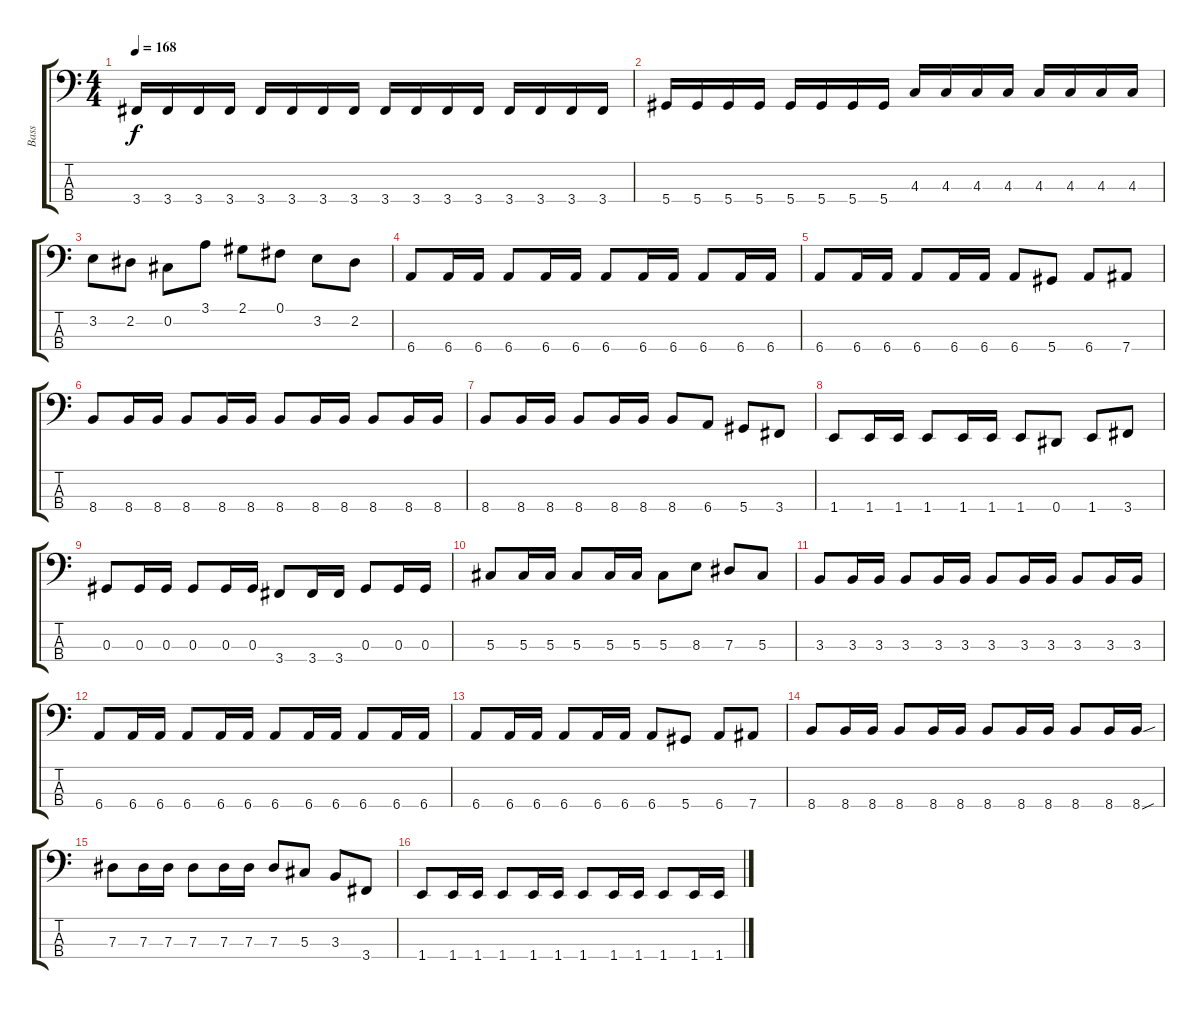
\track ("Bass" "Bass") {instrument electricbassfinger}
\staff {score tabs}
\tuning (Gb2 Db2 Ab1 Eb1) {hide}
\ts (4 4)
\tempo 168
\clef f4
\ks c
3.4.16{dy f} 3.4.16 3.4.16 3.4.16 3.4.16 3.4.16 3.4.16 3.4.16 3.4.16 3.4.16 3.4.16 3.4.16 3.4.16 3.4.16 3.4.16 3.4.16 |
5.4.16 5.4.16 5.4.16 5.4.16 5.4.16 5.4.16 5.4.16 5.4.16 4.3.16 4.3.16 4.3.16 4.3.16 4.3.16 4.3.16 4.3.16 4.3.16 |
3.2.8 2.2.8 0.2.8 3.1.8 2.1.8 0.1.8 3.2.8 2.2.8 |
6.4.8 6.4.16 6.4.16 6.4.8 6.4.16 6.4.16 6.4.8 6.4.16 6.4.16 6.4.8 6.4.16 6.4.16 |
6.4.8 6.4.16 6.4.16 6.4.8 6.4.16 6.4.16 6.4.8 5.4.8 6.4.8 7.4.8 |
8.4.8 8.4.16 8.4.16 8.4.8 8.4.16 8.4.16 8.4.8 8.4.16 8.4.16 8.4.8 8.4.16 8.4.16 |
8.4.8 8.4.16 8.4.16 8.4.8 8.4.16 8.4.16 8.4.8 6.4.8 5.4.8 3.4.8 |
1.4.8 1.4.16 1.4.16 1.4.8 1.4.16 1.4.16 1.4.8 0.4.8 1.4.8 3.4.8 |
0.3.8 0.3.16 0.3.16 0.3.8 0.3.16 0.3.16 3.4.8 3.4.16 3.4.16 0.3.8 0.3.16 0.3.16 |
5.3.8 5.3.16 5.3.16 5.3.8 5.3.16 5.3.16 5.3.8 8.3.8 7.3.8 5.3.8 |
3.3.8 3.3.16 3.3.16 3.3.8 3.3.16 3.3.16 3.3.8 3.3.16 3.3.16 3.3.8 3.3.16 3.3.16 |
6.4.8 6.4.16 6.4.16 6.4.8 6.4.16 6.4.16 6.4.8 6.4.16 6.4.16 6.4.8 6.4.16 6.4.16 |
6.4.8 6.4.16 6.4.16 6.4.8 6.4.16 6.4.16 6.4.8 5.4.8 6.4.8 7.4.8 |
8.4.8 8.4.16 8.4.16 8.4.8 8.4.16 8.4.16 8.4.8 8.4.16 8.4.16 8.4.8 8.4.16 8.4{sou}.16 |
7.3.8 7.3.16 7.3.16 7.3.8 7.3.16 7.3.16 7.3.8 5.3.8 3.3.8 3.4.8 |
1.4.8 1.4.16 1.4.16 1.4.8 1.4.16 1.4.16 1.4.8 1.4.16 1.4.16 1.4.8 1.4.16 1.4.16
